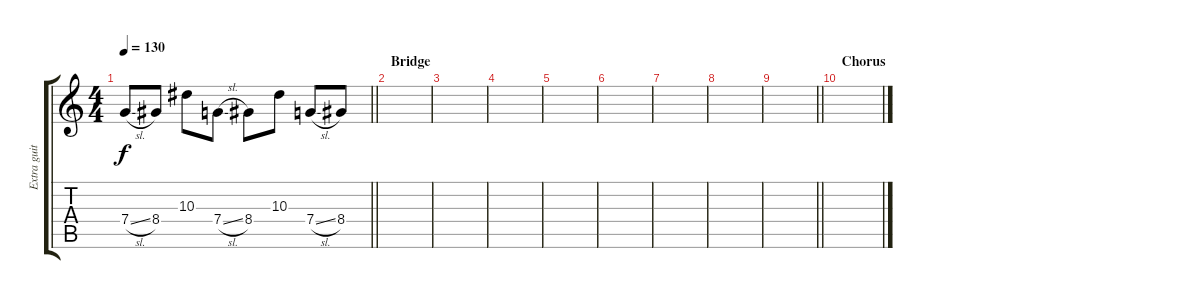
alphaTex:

\track ("Extra guitar 1" "Extra guit") {instrument electricguitarjazz}
\staff {score tabs}
\tuning (D4 A3 F3 C3 G2 C2) {hide}
\ts (4 4)
\tempo 130
\clef g2
\barLineRight lightlight
\ks c
7.4{sl}.8{dy f} 8.4.8 10.3.8 7.4{sl}.8 8.4.8 10.3.8 7.4{sl}.8 8.4.8 |
\section ("" "Bridge")
|
|
|
|
|
|
|
\barLineRight lightlight
|
\section ("" "Chorus")
